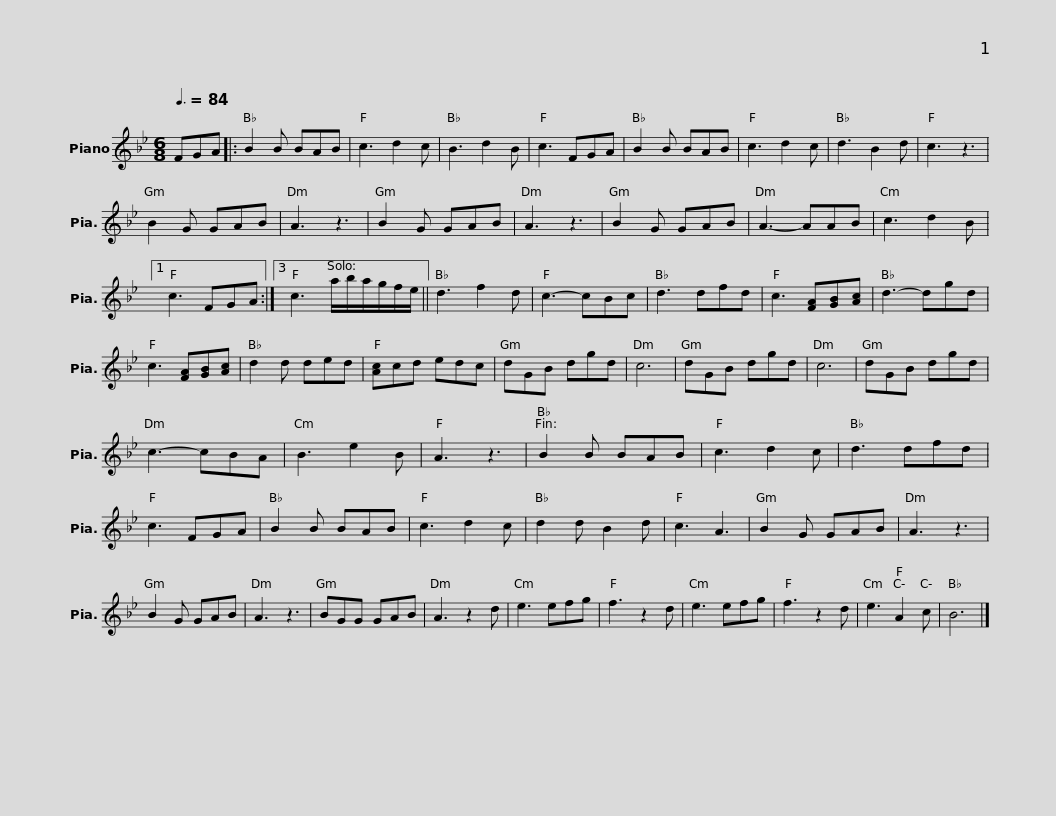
X:1
L:1/8
Q:3/8=84
M:6/8
I:linebreak $
K:Bb
V:1 treble
V:1
 FGA |: B2 B BAB | c3 d2 c | B3 d2 B | c3 FGA |$ %5
 B2 B BAB | c3 d2 c | d3 B2 d | c3 z3 | B2 G GAB | %10
 A3 z3 | B2 G GAB |$ A3 z3 | B2 G GAB | A3- AAB | %15
 c3 d2 B |1 c3 FGA :|3 c3 a/b/a/g/f/e/ ||$ d3 f2 d | c3- cBc | %20
 d3 dfd | c3 [FA][GB][Ac] | d3- dgd | c3 [FA][GB][Ac] |$ d2 d ded | %25
 [Ac]cd edc | dGB dgd | c6 | dGB dgd | c6 |$ %30
 dGB dgd | c3- cBA | B3 e2 B | A3 z3 | B2 B BAB | %35
 c3 d2 c |$ d3 dfd | c3 FGA | B2 B BAB | c3 d2 c | %40
 d2 d B2 d | c3 A3 |$ B2 G GAB | A3 z3 | B2 G GAB | %45
 A3 z3 | BGG GAB | A3 z2 d |$ e3 efg | f3 z2 d | %50
 e3 efg | f3 z2 d | e3 A2 c | B6 |] %54
